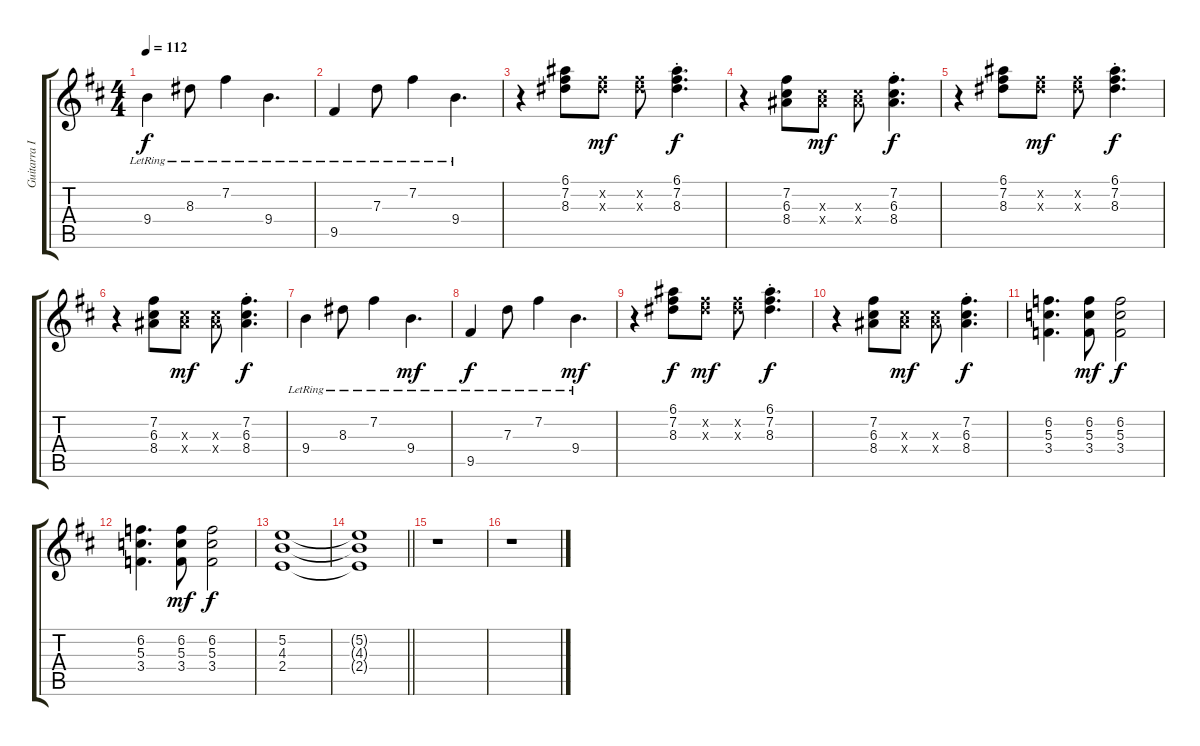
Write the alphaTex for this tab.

\track ("Guitarra I" "Guitarra I") {instrument acousticguitarsteel}
\staff {score tabs}
\tuning (E4 B3 G3 D3 A2 E2) {hide}
\ts (4 4)
\tempo 112
\clef g2
\ks d
9.4{lr}.4{dy f} 8.3{lr}.8 7.2{lr}.4 9.4{lr}.4{d} |
9.5{lr}.4 7.3{lr}.8 7.2{lr}.4 9.4{lr}.4{d} |
r.4 (6.1 7.2 8.3).8 (7.2{x} 8.3{x}).8{dy mf} (7.2{x} 8.3{x}).8 (6.1{st} 7.2{st} 8.3{st}).4{d dy f} |
r.4 (7.2 6.3 8.4).8 (6.3{x} 8.4{x}).8{dy mf} (6.3{x} 8.4{x}).8 (7.2{st} 6.3{st} 8.4{st}).4{d dy f} |
r.4 (6.1 7.2 8.3).8 (7.2{x} 8.3{x}).8{dy mf} (7.2{x} 8.3{x}).8 (6.1{st} 7.2{st} 8.3{st}).4{d dy f} |
r.4 (7.2 6.3 8.4).8 (6.3{x} 8.4{x}).8{dy mf} (6.3{x} 8.4{x}).8 (7.2{st} 6.3{st} 8.4{st}).4{d dy f} |
9.4{lr}.4 8.3{lr}.8 7.2{lr}.4 9.4{lr}.4{d dy mf} |
9.5{lr}.4{dy f} 7.3{lr}.8 7.2{lr}.4 9.4{lr}.4{d dy mf} |
r.4 (6.1 7.2 8.3).8{dy f} (7.2{x} 8.3{x}).8{dy mf} (7.2{x} 8.3{x}).8 (6.1{st} 7.2{st} 8.3{st}).4{d dy f} |
r.4 (7.2 6.3 8.4).8 (6.3{x} 8.4{x}).8{dy mf} (6.3{x} 8.4{x}).8 (7.2{st} 6.3{st} 8.4{st}).4{d dy f} |
(6.2 5.3 3.4).4{d} (6.2 5.3 3.4).8{dy mf} (6.2 5.3 3.4).2{dy f} |
(6.2 5.3 3.4).4{d} (6.2 5.3 3.4).8{dy mf} (6.2 5.3 3.4).2{dy f} |
(5.2 4.3 2.4).1 |
\barLineRight lightlight
(5.2{t} 4.3{t} 2.4{t}).1 |
r.1 |
r.1
